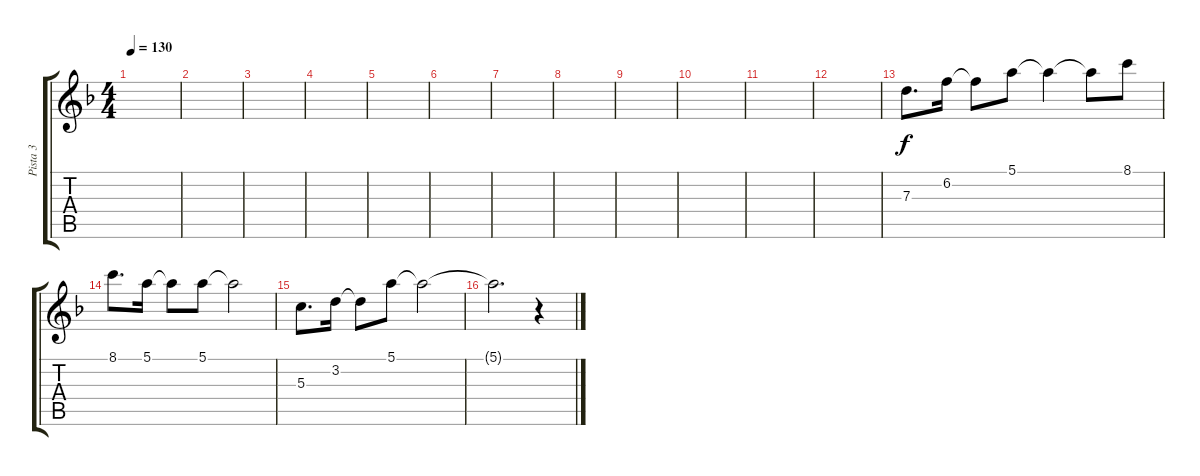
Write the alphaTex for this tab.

\track ("Pista 3" "Pista 3") {instrument acousticguitarsteel}
\staff {score tabs}
\tuning (E4 B3 G3 D3 A2 E2) {hide}
\ts (4 4)
\tempo 130
\clef g2
\ks dminor
|
|
|
|
|
|
|
|
|
|
|
|
7.3.8{d} 6.2.16 6.2{t}.8 5.1.8 5.1{t}.4 5.1{t}.8 8.1.8 |
8.1.8{d} 5.1.16 5.1{t}.8 5.1.8 5.1{t}.2 |
5.3.8{d} 3.2.16 3.2{t}.8 5.1.8 5.1{t}.2 |
5.1{t}.2{d} r.4
